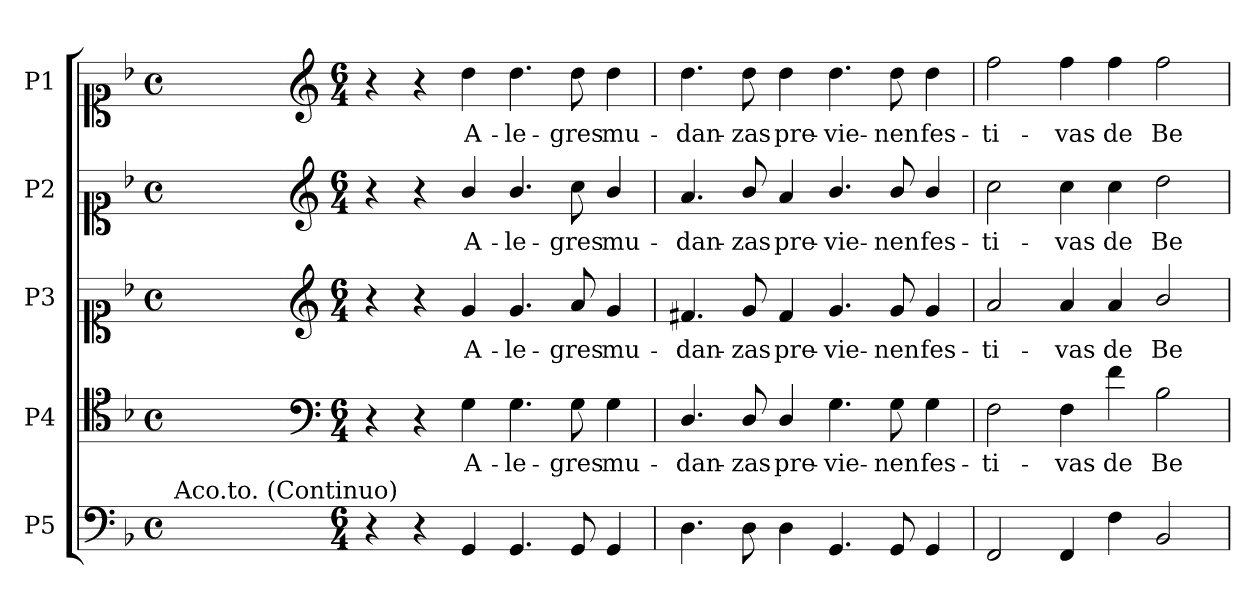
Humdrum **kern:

**kern	**kern	**text	**kern	**text	**kern	**text	**kern	**text
*part5	*part4	*part4	*part3	*part3	*part2	*part2	*part1	*part1
*staff5	*staff4	*staff4	*staff3	*staff3	*staff2	*staff2	*staff1	*staff1
*I"P5	*I"P4	*	*I"P3	*	*I"P2	*	*I"P1	*
!!LO:PB:g=z
*clefF4	*clefC4	*	*clefC1	*	*clefC1	*	*clefC1	*
*k[b-]	*k[b-]	*	*k[b-]	*	*k[b-]	*	*k[b-]	*
*F:	*F:	*	*F:	*	*F:	*	*F:	*
*M4/4	*M4/4	*	*M4/4	*	*M4/4	*	*M4/4	*
*met(c)	*met(c)	*	*met(c)	*	*met(c)	*	*met(c)	*
=1	=1	=1	=1	=1	=1	=1	=1	=1
!LO:TX:a:t=Aco.to. (Continuo)	!	!	!	!	!	!	!	!
1ryy	1ryy	.	1ryy	.	1ryy	.	1ryy	.
=1-	=1-	=1-	=1-	=1-	=1-	=1-	=1-	=1-
*	*clefF4	*	*clefG2	*	*clefG2	*	*clefG2	*
*M6/4	*M6/4	*	*M6/4	*	*M6/4	*	*M6/4	*
4r	4r	.	4r	.	4r	.	4r	.
4r	4r	.	4r	.	4r	.	4r	.
!	!	!LO:LY:b:color=#000000	!	!	!	!	!	!
!	!	!	!	!LO:LY:b:color=#000000	!	!	!	!
!	!	!	!	!	!	!LO:LY:b:color=#000000	!	!
!	!	!	!	!	!	!	!	!LO:LY:b:color=#000000
4GGi/	4Gi\	A-	4gi/	A-	4b-i/	A-	4ddi\	A-
!	!	!LO:LY:b:color=#000000	!	!	!	!	!	!
!	!	!	!	!LO:LY:b:color=#000000	!	!	!	!
!	!	!	!	!	!	!LO:LY:b:color=#000000	!	!
!	!	!	!	!	!	!	!	!LO:LY:b:color=#000000
4.GGi/	4.Gi\	-le-	4.gi/	-le-	4.b-i/	-le-	4.ddi\	-le-
!	!	!LO:LY:b:color=#000000	!	!	!	!	!	!
!	!	!	!	!LO:LY:b:color=#000000	!	!	!	!
!	!	!	!	!	!	!LO:LY:b:color=#000000	!	!
!	!	!	!	!	!	!	!	!LO:LY:b:color=#000000
8GGi/	8Gi\	-gres	8ai/	-gres	8cci\	-gres	8ddi\	-gres
!	!	!LO:LY:b:color=#000000	!	!	!	!	!	!
!	!	!	!	!LO:LY:b:color=#000000	!	!	!	!
!	!	!	!	!	!	!LO:LY:b:color=#000000	!	!
!	!	!	!	!	!	!	!	!LO:LY:b:color=#000000
4GGi/	4Gi\	mu-	4gi/	mu-	4b-i/	mu-	4ddi\	mu-
=2	=2	=2	=2	=2	=2	=2	=2	=2
!	!	!LO:LY:b:color=#000000	!	!	!	!	!	!
!	!	!	!	!LO:LY:b:color=#000000	!	!	!	!
!	!	!	!	!	!	!LO:LY:b:color=#000000	!	!
!	!	!	!	!	!	!	!	!LO:LY:b:color=#000000
4.Di\	4.Di/	-dan-	4.f#Xi/	-dan-	4.ai/	-dan-	4.ddi\	-dan-
!	!	!LO:LY:b:color=#000000	!	!	!	!	!	!
!	!	!	!	!LO:LY:b:color=#000000	!	!	!	!
!	!	!	!	!	!	!LO:LY:b:color=#000000	!	!
!	!	!	!	!	!	!	!	!LO:LY:b:color=#000000
8Di\	8Di/	-zas	8gi/	-zas	8b-i/	-zas	8ddi\	-zas
!	!	!LO:LY:b:color=#000000	!	!	!	!	!	!
!	!	!	!	!LO:LY:b:color=#000000	!	!	!	!
!	!	!	!	!	!	!LO:LY:b:color=#000000	!	!
!	!	!	!	!	!	!	!	!LO:LY:b:color=#000000
4Di\	4Di/	pre-	4f#i/	pre-	4ai/	pre-	4ddi\	pre-
!	!	!LO:LY:b:color=#000000	!	!	!	!	!	!
!	!	!	!	!LO:LY:b:color=#000000	!	!	!	!
!	!	!	!	!	!	!LO:LY:b:color=#000000	!	!
!	!	!	!	!	!	!	!	!LO:LY:b:color=#000000
4.GGi/	4.Gi\	-vie-	4.gi/	-vie-	4.b-i/	-vie-	4.ddi\	-vie-
!	!	!LO:LY:b:color=#000000	!	!	!	!	!	!
!	!	!	!	!LO:LY:b:color=#000000	!	!	!	!
!	!	!	!	!	!	!LO:LY:b:color=#000000	!	!
!	!	!	!	!	!	!	!	!LO:LY:b:color=#000000
8GGi/	8Gi\	-nen	8gi/	-nen	8b-i/	-nen	8ddi\	-nen
!	!	!LO:LY:b:color=#000000	!	!	!	!	!	!
!	!	!	!	!LO:LY:b:color=#000000	!	!	!	!
!	!	!	!	!	!	!LO:LY:b:color=#000000	!	!
!	!	!	!	!	!	!	!	!LO:LY:b:color=#000000
4GGi/	4Gi\	fes-	4gi/	fes-	4b-i/	fes-	4ddi\	fes-
=3	=3	=3	=3	=3	=3	=3	=3	=3
!	!	!LO:LY:b:color=#000000	!	!	!	!	!	!
!	!	!	!	!LO:LY:b:color=#000000	!	!	!	!
!	!	!	!	!	!	!LO:LY:b:color=#000000	!	!
!	!	!	!	!	!	!	!	!LO:LY:b:color=#000000
2FFi/	2Fi\	-ti-	2ai/	-ti-	2cci\	-ti-	2ffi\	-ti-
!	!	!LO:LY:b:color=#000000	!	!	!	!	!	!
!	!	!	!	!LO:LY:b:color=#000000	!	!	!	!
!	!	!	!	!	!	!LO:LY:b:color=#000000	!	!
!	!	!	!	!	!	!	!	!LO:LY:b:color=#000000
4FFi/	4Fi\	-vas	4ai/	-vas	4cci\	-vas	4ffi\	-vas
!	!	!LO:LY:b:color=#000000	!	!	!	!	!	!
!	!	!	!	!LO:LY:b:color=#000000	!	!	!	!
!	!	!	!	!	!	!LO:LY:b:color=#000000	!	!
!	!	!	!	!	!	!	!	!LO:LY:b:color=#000000
4Fi\	4fi\	de	4ai/	de	4cci\	de	4ffi\	de
!	!	!LO:LY:b:color=#000000	!	!	!	!	!	!
!	!	!	!	!LO:LY:b:color=#000000	!	!	!	!
!	!	!	!	!	!	!LO:LY:b:color=#000000	!	!
!	!	!	!	!	!	!	!	!LO:LY:b:color=#000000
2BB-i/	2B-i\	Be-	2b-i/	Be-	2ddi\	Be-	2ffi\	Be-
=	=	=	=	=	=	=	=	=
*-	*-	*-	*-	*-	*-	*-	*-	*-
